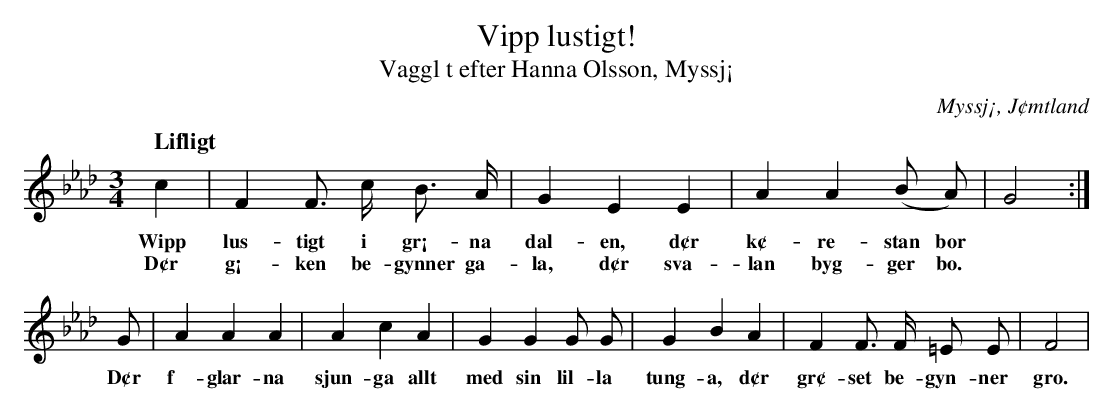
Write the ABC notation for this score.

X:1
T:Vipp lustigt!
T:Vaggl t efter Hanna Olsson, Myssj¡
O:Myssj¡, J¢mtland
M:3/4
L:1/8
Q:"Lifligt"
K:Fm
c2 | F2 F> c B> A | G2 E2 E2 | A2 A2 (B A) | G4 :|
w: Wipp lus-tigt i gr¡-na dal-en, d¢r k¢-re-stan bor
w: D¢r g¡-ken be-gynner ga-la, d¢r sva-lan byg-ger bo.
G | A2 A2 A2 | A2 c2 A2 | G2 G2 G G | G2 B2 A2 | F2 F> F =E E | F4 |
w: D¢r f -glar-na sjun-ga allt med sin lil-la tung-a, d¢r gr¢-set be-gyn-ner gro.
